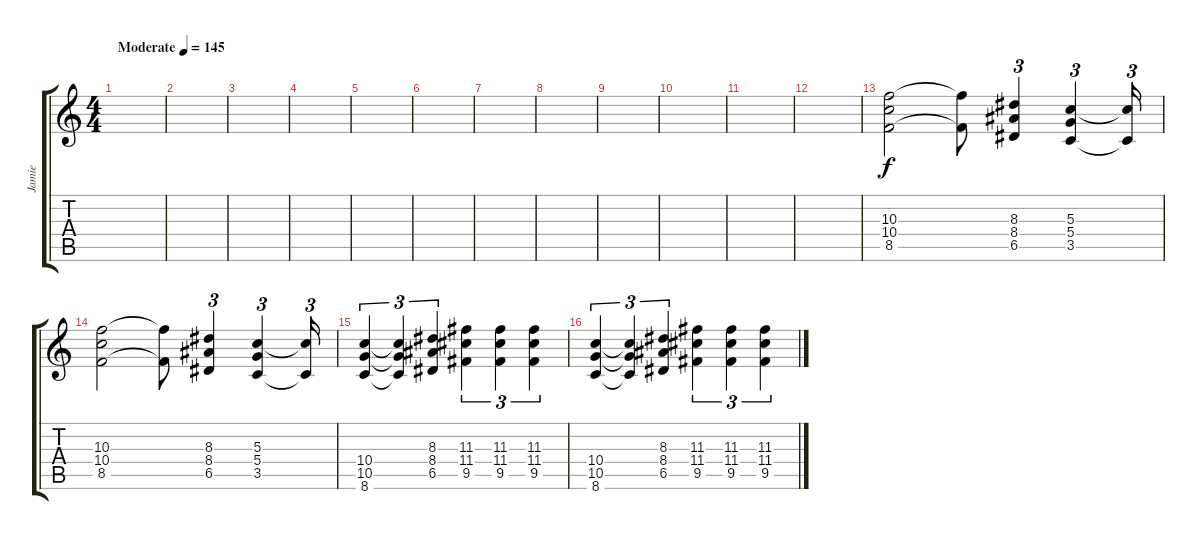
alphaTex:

\track ("Jamie" "Jamie") {instrument overdrivenguitar}
\staff {score tabs}
\tuning (E4 B3 G3 D3 A2 E2) {hide}
\ts (4 4)
\tempo (145 "Moderate")
\clef g2
\ks c
|
|
|
|
|
|
|
|
|
|
|
|
(10.3 10.4 8.5).2 (10.3{t} 8.5{t}).8 (8.3 8.4 6.5).4{tu (3 2)} (5.3 5.4 3.5).4{tu (3 2)} (5.3{t} 3.5{t}).16{tu (3 2)} |
(10.3 10.4 8.5).2 (10.3{t} 8.5{t}).8 (8.3 8.4 6.5).4{tu (3 2)} (5.3 5.4 3.5).4{tu (3 2)} (5.3{t} 3.5{t}).16{tu (3 2)} |
(10.4 10.5 8.6).4{tu (3 2)} (10.4{t} 10.5{t} 8.6{t}).4{tu (3 2)} (8.3 8.4 6.5).4{tu (3 2)} (11.3 11.4 9.5).4{tu (3 2)} (11.3 11.4 9.5).4{tu (3 2)} (11.3 11.4 9.5).4{tu (3 2)} |
(10.4 10.5 8.6).4{tu (3 2)} (10.4{t} 10.5{t} 8.6{t}).4{tu (3 2)} (8.3 8.4 6.5).4{tu (3 2)} (11.3 11.4 9.5).4{tu (3 2)} (11.3 11.4 9.5).4{tu (3 2)} (11.3 11.4 9.5).4{tu (3 2)}
